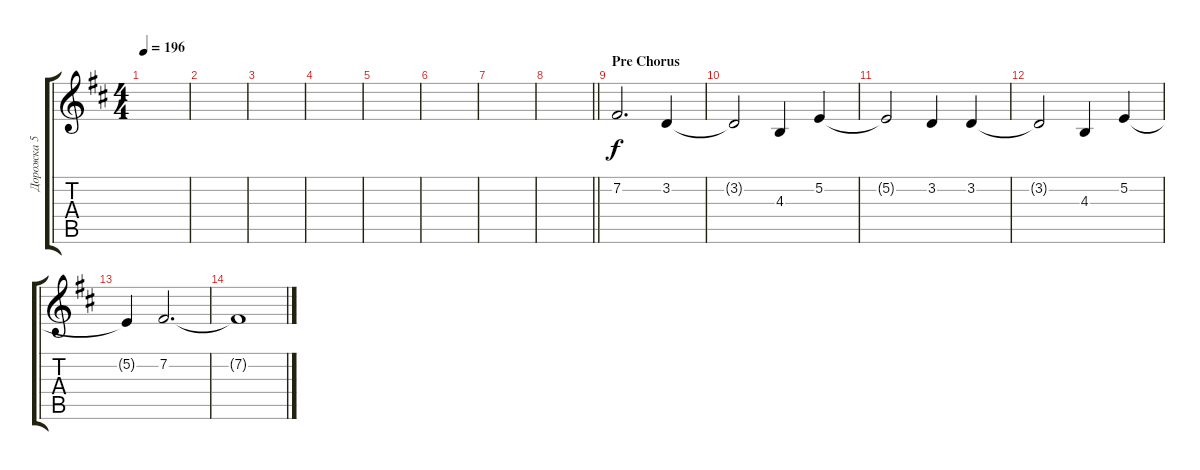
\track ("Дорожка 5" "Дорожка 5") {instrument altosax}
\staff {score tabs}
\tuning (E4 B3 G3 D3 A2 E2) {hide}
\ts (4 4)
\tempo 196
\clef g2
\ks d
|
|
|
|
|
|
|
\barLineRight lightlight
|
\section ("" "Pre Chorus")
7.2.2{d} 3.2.4 |
3.2{t}.2 4.3.4 5.2.4 |
5.2{t}.2 3.2.4 3.2.4 |
3.2{t}.2 4.3.4 5.2.4 |
5.2{t}.4 7.2.2{d} |
7.2{t}.1
